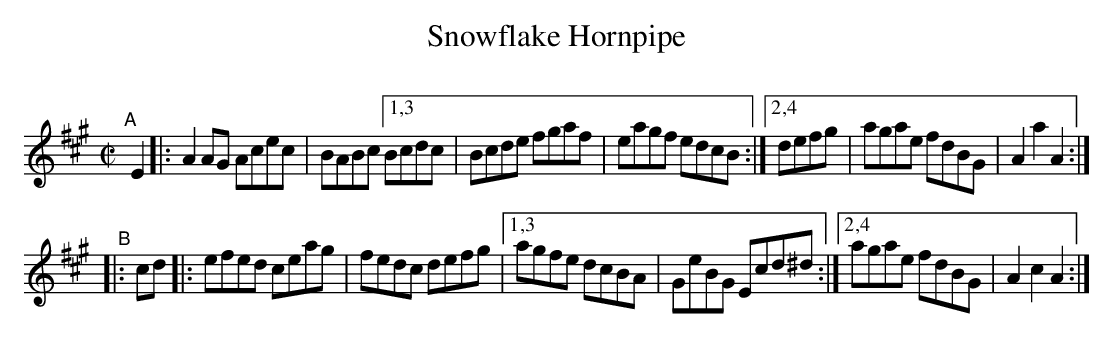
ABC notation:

X:1
T: Snowflake Hornpipe
C:
M: C|
L: 1/8
K: A
"^A"[|] E2 |: A2AG Acec | BABc \
[1,3 Bcdc | Bcde fgaf | eagf edcB :|\
[2,4 defg | agae fdBG | A2a2 A2 :|
"^B"|: cd |: efed ceag | fedc defg |\
[1,3 agfe dcBA | GeBG Ecd^d :|\
[2,4 agae fdBG | A2c2 A2 :|
